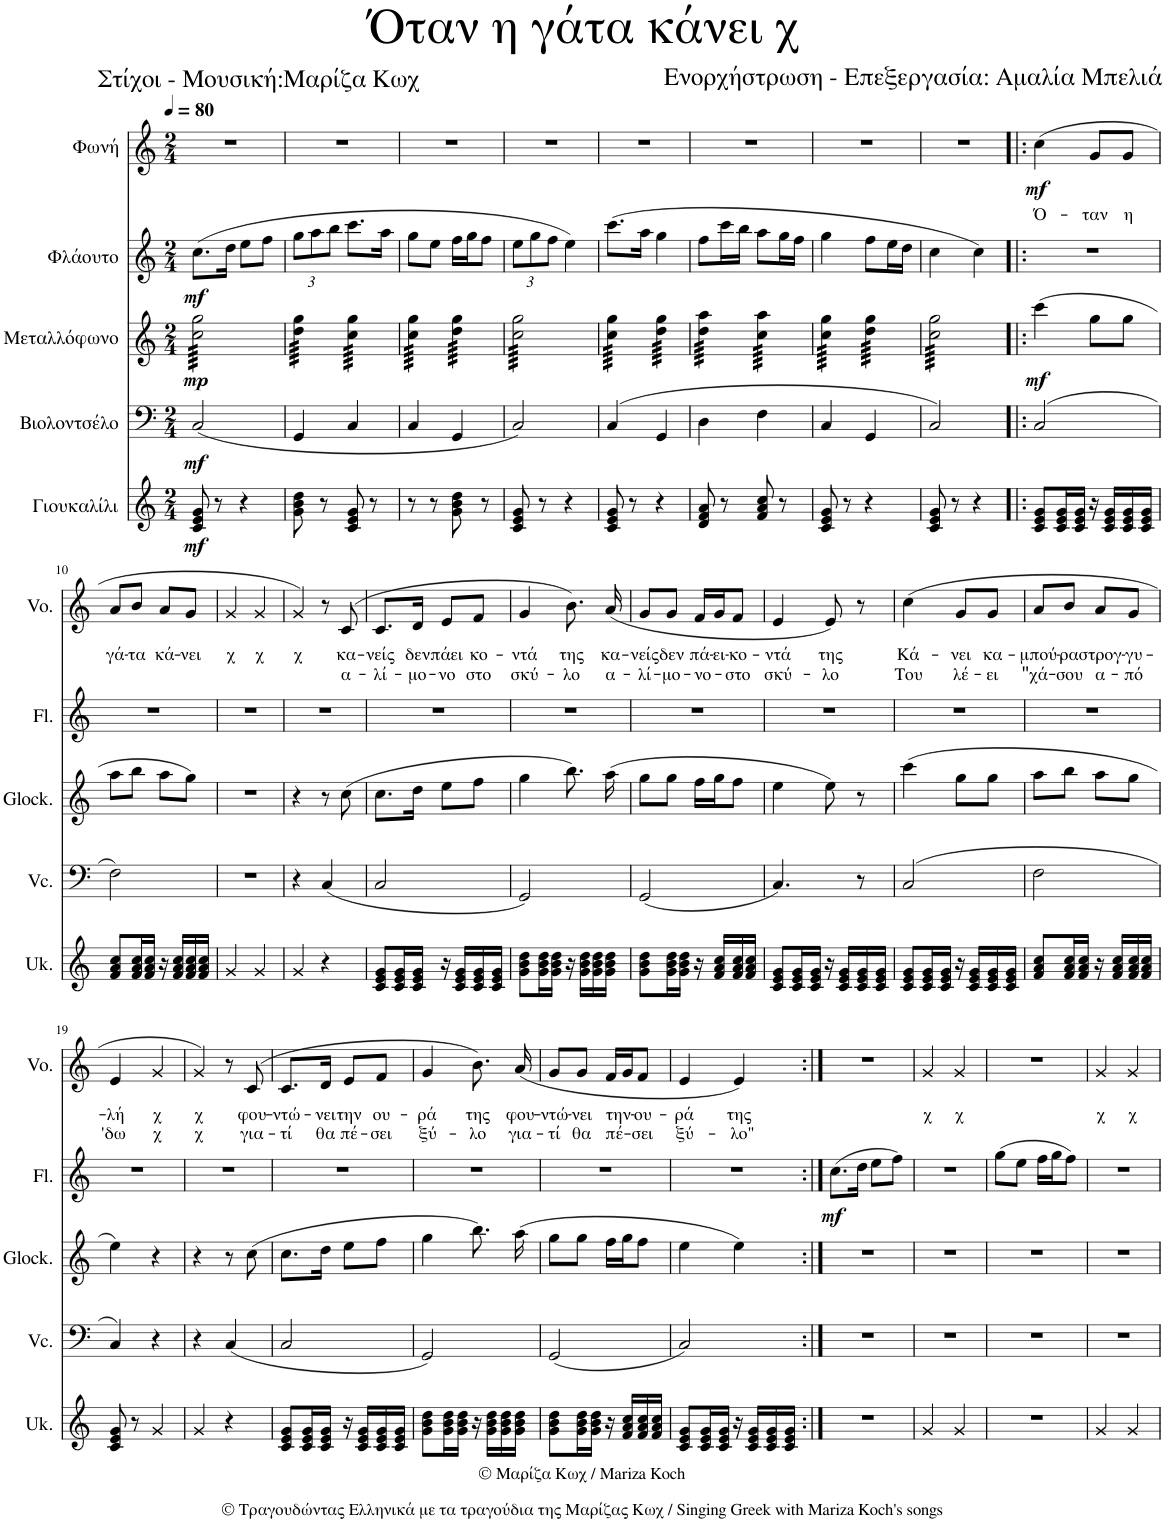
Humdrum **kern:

**kern	**dynam	**kern	**dynam	**kern	**dynam	**kern	**dynam	**kern	**text	**text	**dynam
*part5	*part5	*part4	*part4	*part3	*part3	*part2	*part2	*part1	*part1	*part1	*part1
*staff5	*staff5	*staff4	*staff4	*staff3	*staff3	*staff2	*staff2	*staff1	*staff1	*staff1	*staff1
*I"Γιουκαλίλι	*	*I"Βιολοντσέλο	*	*I"Μεταλλόφωνο	*	*I"Φλάουτο	*	*I"Φωνή	*	*	*
*clefG2	*	*clefF4	*	*clefG2	*	*clefG2	*	*clefG2	*	*	*
*	*	*	*	*Trd-14c-24	*	*	*	*	*	*	*
*k[]	*	*k[]	*	*k[]	*	*k[]	*	*k[]	*	*	*
*M2/4	*	*M2/4	*	*M2/4	*	*M2/4	*	*M2/4	*	*	*
*MM80	*	*MM80	*	*MM80	*	*MM80	*	*MM80	*	*	*
=1	=1	=1	=1	=1	=1	=1	=1	=1	=1	=1	=1
!	!LO:DY:b	!	!LO:DY:b	!	!LO:DY:b	!	!LO:DY:b	!	!	!	!
*	*	*	*	*tremolo	*	*	*	*	*	*	*
8c/ 8e/ 8g/	mf	(2C/	mf	64cc\ 64gg\LLLL	mp	(8.cc\L	mf	2r	.	.	.
.	.	.	.	64cc\ 64gg\	.	.	.	.	.	.	.
.	.	.	.	64cc\ 64gg\	.	.	.	.	.	.	.
.	.	.	.	64cc\ 64gg\	.	.	.	.	.	.	.
.	.	.	.	64cc\ 64gg\	.	.	.	.	.	.	.
.	.	.	.	64cc\ 64gg\	.	.	.	.	.	.	.
.	.	.	.	64cc\ 64gg\	.	.	.	.	.	.	.
.	.	.	.	64cc\ 64gg\	.	.	.	.	.	.	.
8r	.	.	.	64cc\ 64gg\	.	.	.	.	.	.	.
.	.	.	.	64cc\ 64gg\	.	.	.	.	.	.	.
.	.	.	.	64cc\ 64gg\	.	.	.	.	.	.	.
.	.	.	.	64cc\ 64gg\	.	.	.	.	.	.	.
.	.	.	.	64cc\ 64gg\	.	16dd\Jk	.	.	.	.	.
.	.	.	.	64cc\ 64gg\	.	.	.	.	.	.	.
.	.	.	.	64cc\ 64gg\	.	.	.	.	.	.	.
.	.	.	.	64cc\ 64gg\	.	.	.	.	.	.	.
4r	.	.	.	64cc\ 64gg\	.	8ee\L	.	.	.	.	.
.	.	.	.	64cc\ 64gg\	.	.	.	.	.	.	.
.	.	.	.	64cc\ 64gg\	.	.	.	.	.	.	.
.	.	.	.	64cc\ 64gg\	.	.	.	.	.	.	.
.	.	.	.	64cc\ 64gg\	.	.	.	.	.	.	.
.	.	.	.	64cc\ 64gg\	.	.	.	.	.	.	.
.	.	.	.	64cc\ 64gg\	.	.	.	.	.	.	.
.	.	.	.	64cc\ 64gg\	.	.	.	.	.	.	.
.	.	.	.	64cc\ 64gg\	.	8ff\J	.	.	.	.	.
.	.	.	.	64cc\ 64gg\	.	.	.	.	.	.	.
.	.	.	.	64cc\ 64gg\	.	.	.	.	.	.	.
.	.	.	.	64cc\ 64gg\	.	.	.	.	.	.	.
.	.	.	.	64cc\ 64gg\	.	.	.	.	.	.	.
.	.	.	.	64cc\ 64gg\	.	.	.	.	.	.	.
.	.	.	.	64cc\ 64gg\	.	.	.	.	.	.	.
.	.	.	.	64cc\ 64gg\JJJJ	.	.	.	.	.	.	.
=2	=2	=2	=2	=2	=2	=2	=2	=2	=2	=2	=2
*	*	*	*	*	*	*Xbrackettup	*	*	*	*	*
8g\ 8b\ 8dd\	.	4GG/	.	64dd\ 64gg\LLLL	.	12gg\L	.	2r	.	.	.
.	.	.	.	64dd\ 64gg\	.	.	.	.	.	.	.
.	.	.	.	64dd\ 64gg\	.	.	.	.	.	.	.
.	.	.	.	64dd\ 64gg\	.	.	.	.	.	.	.
.	.	.	.	64dd\ 64gg\	.	.	.	.	.	.	.
.	.	.	.	64dd\ 64gg\	.	.	.	.	.	.	.
.	.	.	.	.	.	12aa\	.	.	.	.	.
.	.	.	.	64dd\ 64gg\	.	.	.	.	.	.	.
.	.	.	.	64dd\ 64gg\	.	.	.	.	.	.	.
8r	.	.	.	64dd\ 64gg\	.	.	.	.	.	.	.
.	.	.	.	64dd\ 64gg\	.	.	.	.	.	.	.
.	.	.	.	64dd\ 64gg\	.	.	.	.	.	.	.
.	.	.	.	.	.	12bb\J	.	.	.	.	.
.	.	.	.	64dd\ 64gg\	.	.	.	.	.	.	.
.	.	.	.	64dd\ 64gg\	.	.	.	.	.	.	.
.	.	.	.	64dd\ 64gg\	.	.	.	.	.	.	.
.	.	.	.	64dd\ 64gg\	.	.	.	.	.	.	.
.	.	.	.	64dd\ 64gg\JJJJ	.	.	.	.	.	.	.
8c/ 8e/ 8g/	.	4C/	.	64cc\ 64gg\LLLL	.	8.ccc\L	.	.	.	.	.
.	.	.	.	64cc\ 64gg\	.	.	.	.	.	.	.
.	.	.	.	64cc\ 64gg\	.	.	.	.	.	.	.
.	.	.	.	64cc\ 64gg\	.	.	.	.	.	.	.
.	.	.	.	64cc\ 64gg\	.	.	.	.	.	.	.
.	.	.	.	64cc\ 64gg\	.	.	.	.	.	.	.
.	.	.	.	64cc\ 64gg\	.	.	.	.	.	.	.
.	.	.	.	64cc\ 64gg\	.	.	.	.	.	.	.
8r	.	.	.	64cc\ 64gg\	.	.	.	.	.	.	.
.	.	.	.	64cc\ 64gg\	.	.	.	.	.	.	.
.	.	.	.	64cc\ 64gg\	.	.	.	.	.	.	.
.	.	.	.	64cc\ 64gg\	.	.	.	.	.	.	.
.	.	.	.	64cc\ 64gg\	.	16aa\Jk	.	.	.	.	.
.	.	.	.	64cc\ 64gg\	.	.	.	.	.	.	.
.	.	.	.	64cc\ 64gg\	.	.	.	.	.	.	.
.	.	.	.	64cc\ 64gg\JJJJ	.	.	.	.	.	.	.
=3	=3	=3	=3	=3	=3	=3	=3	=3	=3	=3	=3
8r	.	4C/	.	64cc\ 64gg\LLLL	.	8gg\L	.	2r	.	.	.
.	.	.	.	64cc\ 64gg\	.	.	.	.	.	.	.
.	.	.	.	64cc\ 64gg\	.	.	.	.	.	.	.
.	.	.	.	64cc\ 64gg\	.	.	.	.	.	.	.
.	.	.	.	64cc\ 64gg\	.	.	.	.	.	.	.
.	.	.	.	64cc\ 64gg\	.	.	.	.	.	.	.
.	.	.	.	64cc\ 64gg\	.	.	.	.	.	.	.
.	.	.	.	64cc\ 64gg\	.	.	.	.	.	.	.
8r	.	.	.	64cc\ 64gg\	.	8ee\J	.	.	.	.	.
.	.	.	.	64cc\ 64gg\	.	.	.	.	.	.	.
.	.	.	.	64cc\ 64gg\	.	.	.	.	.	.	.
.	.	.	.	64cc\ 64gg\	.	.	.	.	.	.	.
.	.	.	.	64cc\ 64gg\	.	.	.	.	.	.	.
.	.	.	.	64cc\ 64gg\	.	.	.	.	.	.	.
.	.	.	.	64cc\ 64gg\	.	.	.	.	.	.	.
.	.	.	.	64cc\ 64gg\JJJJ	.	.	.	.	.	.	.
8g\ 8b\ 8dd\	.	4GG/	.	64dd\ 64gg\LLLL	.	16ff\LL	.	.	.	.	.
.	.	.	.	64dd\ 64gg\	.	.	.	.	.	.	.
.	.	.	.	64dd\ 64gg\	.	.	.	.	.	.	.
.	.	.	.	64dd\ 64gg\	.	.	.	.	.	.	.
.	.	.	.	64dd\ 64gg\	.	16gg\J	.	.	.	.	.
.	.	.	.	64dd\ 64gg\	.	.	.	.	.	.	.
.	.	.	.	64dd\ 64gg\	.	.	.	.	.	.	.
.	.	.	.	64dd\ 64gg\	.	.	.	.	.	.	.
8r	.	.	.	64dd\ 64gg\	.	8ff\J	.	.	.	.	.
.	.	.	.	64dd\ 64gg\	.	.	.	.	.	.	.
.	.	.	.	64dd\ 64gg\	.	.	.	.	.	.	.
.	.	.	.	64dd\ 64gg\	.	.	.	.	.	.	.
.	.	.	.	64dd\ 64gg\	.	.	.	.	.	.	.
.	.	.	.	64dd\ 64gg\	.	.	.	.	.	.	.
.	.	.	.	64dd\ 64gg\	.	.	.	.	.	.	.
.	.	.	.	64dd\ 64gg\JJJJ	.	.	.	.	.	.	.
=4	=4	=4	=4	=4	=4	=4	=4	=4	=4	=4	=4
8c/ 8e/ 8g/	.	2C/)	.	64cc\ 64gg\LLLL	.	12ee\L	.	2r	.	.	.
.	.	.	.	64cc\ 64gg\	.	.	.	.	.	.	.
.	.	.	.	64cc\ 64gg\	.	.	.	.	.	.	.
.	.	.	.	64cc\ 64gg\	.	.	.	.	.	.	.
.	.	.	.	64cc\ 64gg\	.	.	.	.	.	.	.
.	.	.	.	64cc\ 64gg\	.	.	.	.	.	.	.
.	.	.	.	.	.	12gg\	.	.	.	.	.
.	.	.	.	64cc\ 64gg\	.	.	.	.	.	.	.
.	.	.	.	64cc\ 64gg\	.	.	.	.	.	.	.
8r	.	.	.	64cc\ 64gg\	.	.	.	.	.	.	.
.	.	.	.	64cc\ 64gg\	.	.	.	.	.	.	.
.	.	.	.	64cc\ 64gg\	.	.	.	.	.	.	.
.	.	.	.	.	.	12ff\J	.	.	.	.	.
.	.	.	.	64cc\ 64gg\	.	.	.	.	.	.	.
.	.	.	.	64cc\ 64gg\	.	.	.	.	.	.	.
.	.	.	.	64cc\ 64gg\	.	.	.	.	.	.	.
.	.	.	.	64cc\ 64gg\	.	.	.	.	.	.	.
.	.	.	.	64cc\ 64gg\	.	.	.	.	.	.	.
4r	.	.	.	64cc\ 64gg\	.	4ee\)	.	.	.	.	.
.	.	.	.	64cc\ 64gg\	.	.	.	.	.	.	.
.	.	.	.	64cc\ 64gg\	.	.	.	.	.	.	.
.	.	.	.	64cc\ 64gg\	.	.	.	.	.	.	.
.	.	.	.	64cc\ 64gg\	.	.	.	.	.	.	.
.	.	.	.	64cc\ 64gg\	.	.	.	.	.	.	.
.	.	.	.	64cc\ 64gg\	.	.	.	.	.	.	.
.	.	.	.	64cc\ 64gg\	.	.	.	.	.	.	.
.	.	.	.	64cc\ 64gg\	.	.	.	.	.	.	.
.	.	.	.	64cc\ 64gg\	.	.	.	.	.	.	.
.	.	.	.	64cc\ 64gg\	.	.	.	.	.	.	.
.	.	.	.	64cc\ 64gg\	.	.	.	.	.	.	.
.	.	.	.	64cc\ 64gg\	.	.	.	.	.	.	.
.	.	.	.	64cc\ 64gg\	.	.	.	.	.	.	.
.	.	.	.	64cc\ 64gg\	.	.	.	.	.	.	.
.	.	.	.	64cc\ 64gg\JJJJ	.	.	.	.	.	.	.
=5	=5	=5	=5	=5	=5	=5	=5	=5	=5	=5	=5
8c/ 8e/ 8g/	.	(4C/	.	64cc\ 64gg\LLLL	.	(8.ccc\L	.	2r	.	.	.
.	.	.	.	64cc\ 64gg\	.	.	.	.	.	.	.
.	.	.	.	64cc\ 64gg\	.	.	.	.	.	.	.
.	.	.	.	64cc\ 64gg\	.	.	.	.	.	.	.
.	.	.	.	64cc\ 64gg\	.	.	.	.	.	.	.
.	.	.	.	64cc\ 64gg\	.	.	.	.	.	.	.
.	.	.	.	64cc\ 64gg\	.	.	.	.	.	.	.
.	.	.	.	64cc\ 64gg\	.	.	.	.	.	.	.
8r	.	.	.	64cc\ 64gg\	.	.	.	.	.	.	.
.	.	.	.	64cc\ 64gg\	.	.	.	.	.	.	.
.	.	.	.	64cc\ 64gg\	.	.	.	.	.	.	.
.	.	.	.	64cc\ 64gg\	.	.	.	.	.	.	.
.	.	.	.	64cc\ 64gg\	.	16aa\Jk	.	.	.	.	.
.	.	.	.	64cc\ 64gg\	.	.	.	.	.	.	.
.	.	.	.	64cc\ 64gg\	.	.	.	.	.	.	.
.	.	.	.	64cc\ 64gg\JJJJ	.	.	.	.	.	.	.
4r	.	4GG/	.	64dd\ 64gg\LLLL	.	4gg\	.	.	.	.	.
.	.	.	.	64dd\ 64gg\	.	.	.	.	.	.	.
.	.	.	.	64dd\ 64gg\	.	.	.	.	.	.	.
.	.	.	.	64dd\ 64gg\	.	.	.	.	.	.	.
.	.	.	.	64dd\ 64gg\	.	.	.	.	.	.	.
.	.	.	.	64dd\ 64gg\	.	.	.	.	.	.	.
.	.	.	.	64dd\ 64gg\	.	.	.	.	.	.	.
.	.	.	.	64dd\ 64gg\	.	.	.	.	.	.	.
.	.	.	.	64dd\ 64gg\	.	.	.	.	.	.	.
.	.	.	.	64dd\ 64gg\	.	.	.	.	.	.	.
.	.	.	.	64dd\ 64gg\	.	.	.	.	.	.	.
.	.	.	.	64dd\ 64gg\	.	.	.	.	.	.	.
.	.	.	.	64dd\ 64gg\	.	.	.	.	.	.	.
.	.	.	.	64dd\ 64gg\	.	.	.	.	.	.	.
.	.	.	.	64dd\ 64gg\	.	.	.	.	.	.	.
.	.	.	.	64dd\ 64gg\JJJJ	.	.	.	.	.	.	.
=6	=6	=6	=6	=6	=6	=6	=6	=6	=6	=6	=6
8d/ 8f/ 8a/	.	4D\	.	64dd\ 64aa\LLLL	.	8ff\L	.	2r	.	.	.
.	.	.	.	64dd\ 64aa\	.	.	.	.	.	.	.
.	.	.	.	64dd\ 64aa\	.	.	.	.	.	.	.
.	.	.	.	64dd\ 64aa\	.	.	.	.	.	.	.
.	.	.	.	64dd\ 64aa\	.	.	.	.	.	.	.
.	.	.	.	64dd\ 64aa\	.	.	.	.	.	.	.
.	.	.	.	64dd\ 64aa\	.	.	.	.	.	.	.
.	.	.	.	64dd\ 64aa\	.	.	.	.	.	.	.
8r	.	.	.	64dd\ 64aa\	.	16ccc\L	.	.	.	.	.
.	.	.	.	64dd\ 64aa\	.	.	.	.	.	.	.
.	.	.	.	64dd\ 64aa\	.	.	.	.	.	.	.
.	.	.	.	64dd\ 64aa\	.	.	.	.	.	.	.
.	.	.	.	64dd\ 64aa\	.	16bb\JJ	.	.	.	.	.
.	.	.	.	64dd\ 64aa\	.	.	.	.	.	.	.
.	.	.	.	64dd\ 64aa\	.	.	.	.	.	.	.
.	.	.	.	64dd\ 64aa\JJJJ	.	.	.	.	.	.	.
8f/ 8a/ 8cc/	.	4F\	.	64cc\ 64aa\LLLL	.	8aa\L	.	.	.	.	.
.	.	.	.	64cc\ 64aa\	.	.	.	.	.	.	.
.	.	.	.	64cc\ 64aa\	.	.	.	.	.	.	.
.	.	.	.	64cc\ 64aa\	.	.	.	.	.	.	.
.	.	.	.	64cc\ 64aa\	.	.	.	.	.	.	.
.	.	.	.	64cc\ 64aa\	.	.	.	.	.	.	.
.	.	.	.	64cc\ 64aa\	.	.	.	.	.	.	.
.	.	.	.	64cc\ 64aa\	.	.	.	.	.	.	.
8r	.	.	.	64cc\ 64aa\	.	16gg\L	.	.	.	.	.
.	.	.	.	64cc\ 64aa\	.	.	.	.	.	.	.
.	.	.	.	64cc\ 64aa\	.	.	.	.	.	.	.
.	.	.	.	64cc\ 64aa\	.	.	.	.	.	.	.
.	.	.	.	64cc\ 64aa\	.	16ff\JJ	.	.	.	.	.
.	.	.	.	64cc\ 64aa\	.	.	.	.	.	.	.
.	.	.	.	64cc\ 64aa\	.	.	.	.	.	.	.
.	.	.	.	64cc\ 64aa\JJJJ	.	.	.	.	.	.	.
=7	=7	=7	=7	=7	=7	=7	=7	=7	=7	=7	=7
8c/ 8e/ 8g/	.	4C/	.	64cc\ 64gg\LLLL	.	4gg\	.	2r	.	.	.
.	.	.	.	64cc\ 64gg\	.	.	.	.	.	.	.
.	.	.	.	64cc\ 64gg\	.	.	.	.	.	.	.
.	.	.	.	64cc\ 64gg\	.	.	.	.	.	.	.
.	.	.	.	64cc\ 64gg\	.	.	.	.	.	.	.
.	.	.	.	64cc\ 64gg\	.	.	.	.	.	.	.
.	.	.	.	64cc\ 64gg\	.	.	.	.	.	.	.
.	.	.	.	64cc\ 64gg\	.	.	.	.	.	.	.
8r	.	.	.	64cc\ 64gg\	.	.	.	.	.	.	.
.	.	.	.	64cc\ 64gg\	.	.	.	.	.	.	.
.	.	.	.	64cc\ 64gg\	.	.	.	.	.	.	.
.	.	.	.	64cc\ 64gg\	.	.	.	.	.	.	.
.	.	.	.	64cc\ 64gg\	.	.	.	.	.	.	.
.	.	.	.	64cc\ 64gg\	.	.	.	.	.	.	.
.	.	.	.	64cc\ 64gg\	.	.	.	.	.	.	.
.	.	.	.	64cc\ 64gg\JJJJ	.	.	.	.	.	.	.
4r	.	4GG/	.	64dd\ 64gg\LLLL	.	8ff\L	.	.	.	.	.
.	.	.	.	64dd\ 64gg\	.	.	.	.	.	.	.
.	.	.	.	64dd\ 64gg\	.	.	.	.	.	.	.
.	.	.	.	64dd\ 64gg\	.	.	.	.	.	.	.
.	.	.	.	64dd\ 64gg\	.	.	.	.	.	.	.
.	.	.	.	64dd\ 64gg\	.	.	.	.	.	.	.
.	.	.	.	64dd\ 64gg\	.	.	.	.	.	.	.
.	.	.	.	64dd\ 64gg\	.	.	.	.	.	.	.
.	.	.	.	64dd\ 64gg\	.	16ee\L	.	.	.	.	.
.	.	.	.	64dd\ 64gg\	.	.	.	.	.	.	.
.	.	.	.	64dd\ 64gg\	.	.	.	.	.	.	.
.	.	.	.	64dd\ 64gg\	.	.	.	.	.	.	.
.	.	.	.	64dd\ 64gg\	.	16dd\JJ	.	.	.	.	.
.	.	.	.	64dd\ 64gg\	.	.	.	.	.	.	.
.	.	.	.	64dd\ 64gg\	.	.	.	.	.	.	.
.	.	.	.	64dd\ 64gg\JJJJ	.	.	.	.	.	.	.
=8	=8	=8	=8	=8	=8	=8	=8	=8	=8	=8	=8
8c/ 8e/ 8g/	.	2C/)	.	64cc\ 64gg\LLLL	.	4cc\	.	2r	.	.	.
.	.	.	.	64cc\ 64gg\	.	.	.	.	.	.	.
.	.	.	.	64cc\ 64gg\	.	.	.	.	.	.	.
.	.	.	.	64cc\ 64gg\	.	.	.	.	.	.	.
.	.	.	.	64cc\ 64gg\	.	.	.	.	.	.	.
.	.	.	.	64cc\ 64gg\	.	.	.	.	.	.	.
.	.	.	.	64cc\ 64gg\	.	.	.	.	.	.	.
.	.	.	.	64cc\ 64gg\	.	.	.	.	.	.	.
8r	.	.	.	64cc\ 64gg\	.	.	.	.	.	.	.
.	.	.	.	64cc\ 64gg\	.	.	.	.	.	.	.
.	.	.	.	64cc\ 64gg\	.	.	.	.	.	.	.
.	.	.	.	64cc\ 64gg\	.	.	.	.	.	.	.
.	.	.	.	64cc\ 64gg\	.	.	.	.	.	.	.
.	.	.	.	64cc\ 64gg\	.	.	.	.	.	.	.
.	.	.	.	64cc\ 64gg\	.	.	.	.	.	.	.
.	.	.	.	64cc\ 64gg\	.	.	.	.	.	.	.
4r	.	.	.	64cc\ 64gg\	.	4cc\)	.	.	.	.	.
.	.	.	.	64cc\ 64gg\	.	.	.	.	.	.	.
.	.	.	.	64cc\ 64gg\	.	.	.	.	.	.	.
.	.	.	.	64cc\ 64gg\	.	.	.	.	.	.	.
.	.	.	.	64cc\ 64gg\	.	.	.	.	.	.	.
.	.	.	.	64cc\ 64gg\	.	.	.	.	.	.	.
.	.	.	.	64cc\ 64gg\	.	.	.	.	.	.	.
.	.	.	.	64cc\ 64gg\	.	.	.	.	.	.	.
.	.	.	.	64cc\ 64gg\	.	.	.	.	.	.	.
.	.	.	.	64cc\ 64gg\	.	.	.	.	.	.	.
.	.	.	.	64cc\ 64gg\	.	.	.	.	.	.	.
.	.	.	.	64cc\ 64gg\	.	.	.	.	.	.	.
.	.	.	.	64cc\ 64gg\	.	.	.	.	.	.	.
.	.	.	.	64cc\ 64gg\	.	.	.	.	.	.	.
.	.	.	.	64cc\ 64gg\	.	.	.	.	.	.	.
.	.	.	.	64cc\ 64gg\JJJJ	.	.	.	.	.	.	.
*	*	*	*	*Xtremolo	*	*	*	*	*	*	*
=9!|:	=9!|:	=9!|:	=9!|:	=9!|:	=9!|:	=9!|:	=9!|:	=9!|:	=9!|:	=9!|:	=9!|:
!	!	!	!	!	!LO:DY:b	!	!	!	!LO:LY:b	!	!LO:DY:b
8c/ 8e/ 8g/L	.	(2C/	.	(4ccc\	mf	2r	.	(4cc\	Ό-	.	mf
16c/ 16e/ 16g/L	.	.	.	.	.	.	.	.	.	.	.
16c/ 16e/ 16g/JJ	.	.	.	.	.	.	.	.	.	.	.
!	!	!	!	!	!	!	!	!	!LO:LY:b	!	!
16r	.	.	.	8gg\L	.	.	.	8g/L	-ταν	.	.
16c/ 16e/ 16g/LL	.	.	.	.	.	.	.	.	.	.	.
!	!	!	!	!	!	!	!	!	!LO:LY:b	!	!
16c/ 16e/ 16g/	.	.	.	8gg\J	.	.	.	8g/J	η	.	.
16c/ 16e/ 16g/JJ	.	.	.	.	.	.	.	.	.	.	.
!!LO:LB:g=z
=10	=10	=10	=10	=10	=10	=10	=10	=10	=10	=10	=10
!	!	!	!	!	!	!	!	!	!LO:LY:b	!	!
8f/ 8a/ 8cc/L	.	2F\)	.	8aa\L	.	2r	.	8a/L	γά-	.	.
!	!	!	!	!	!	!	!	!	!LO:LY:b	!	!
16f/ 16a/ 16cc/L	.	.	.	8bb\J	.	.	.	8b/J	-τα	.	.
16f/ 16a/ 16cc/JJ	.	.	.	.	.	.	.	.	.	.	.
!	!	!	!	!	!	!	!	!	!LO:LY:b	!	!
16r	.	.	.	8aa\L	.	.	.	8a/L	κά-	.	.
16f/ 16a/ 16cc/LL	.	.	.	.	.	.	.	.	.	.	.
!	!	!	!	!	!	!	!	!	!LO:LY:b	!	!
16f/ 16a/ 16cc/	.	.	.	8gg\J)	.	.	.	8g/J	-νει	.	.
16f/ 16a/ 16cc/JJ	.	.	.	.	.	.	.	.	.	.	.
=11	=11	=11	=11	=11	=11	=11	=11	=11	=11	=11	=11
!	!	!	!	!	!	!	!	!	!LO:LY:b	!	!
4g/	.	2r	.	2r	.	2r	.	4g/	χ	.	.
!	!	!	!	!	!	!	!	!	!LO:LY:b	!	!
4g/	.	.	.	.	.	.	.	4g/	χ	.	.
=12	=12	=12	=12	=12	=12	=12	=12	=12	=12	=12	=12
!	!	!	!	!	!	!	!	!	!LO:LY:b	!	!
4g/	.	4r	.	4r	.	2r	.	4g/)	χ	.	.
4r	.	(4C/	.	8r	.	.	.	8r	.	.	.
!	!	!	!	!	!	!	!	!	!LO:LY:b	!LO:LY:b	!
.	.	.	.	(8cc\	.	.	.	(8c/	κα-	α-	.
=13	=13	=13	=13	=13	=13	=13	=13	=13	=13	=13	=13
!	!	!	!	!	!	!	!	!	!LO:LY:b	!LO:LY:b	!
8c/ 8e/ 8g/L	.	2C/	.	8.cc\L	.	2r	.	8.c/L	-νείς	-λί-	.
16c/ 16e/ 16g/L	.	.	.	.	.	.	.	.	.	.	.
!	!	!	!	!	!	!	!	!	!LO:LY:b	!LO:LY:b	!
16c/ 16e/ 16g/JJ	.	.	.	16dd\Jk	.	.	.	16d/Jk	δεν	-μο-	.
!	!	!	!	!	!	!	!	!	!LO:LY:b	!LO:LY:b	!
16r	.	.	.	8ee\L	.	.	.	8e/L	πάει	-νο	.
16c/ 16e/ 16g/LL	.	.	.	.	.	.	.	.	.	.	.
!	!	!	!	!	!	!	!	!	!LO:LY:b	!LO:LY:b	!
16c/ 16e/ 16g/	.	.	.	8ff\J	.	.	.	8f/J	κο-	στο	.
16c/ 16e/ 16g/JJ	.	.	.	.	.	.	.	.	.	.	.
=14	=14	=14	=14	=14	=14	=14	=14	=14	=14	=14	=14
!	!	!	!	!	!	!	!	!	!LO:LY:b	!LO:LY:b	!
8g\ 8b\ 8dd\L	.	2GG/)	.	4gg\	.	2r	.	4g/	-ντά	σκύ-	.
16g\ 16b\ 16dd\L	.	.	.	.	.	.	.	.	.	.	.
16g\ 16b\ 16dd\JJ	.	.	.	.	.	.	.	.	.	.	.
!	!	!	!	!	!	!	!	!	!LO:LY:b	!LO:LY:b	!
16r	.	.	.	8.bb\)	.	.	.	8.b\)	της	-λο	.
16g\ 16b\ 16dd\LL	.	.	.	.	.	.	.	.	.	.	.
16g\ 16b\ 16dd\	.	.	.	.	.	.	.	.	.	.	.
!	!	!	!	!	!	!	!	!	!LO:LY:b	!LO:LY:b	!
16g\ 16b\ 16dd\JJ	.	.	.	(16aa\	.	.	.	(16a/	κα-	α-	.
=15	=15	=15	=15	=15	=15	=15	=15	=15	=15	=15	=15
!	!	!	!	!	!	!	!	!	!LO:LY:b	!LO:LY:b	!
8g\ 8b\ 8dd\L	.	(2GG/	.	8gg\L	.	2r	.	8g/L	-νείς	-λί-	.
!	!	!	!	!	!	!	!	!	!LO:LY:b	!LO:LY:b	!
16g\ 16b\ 16dd\L	.	.	.	8gg\J	.	.	.	8g/J	δεν	-μο-	.
16g\ 16b\ 16dd\JJ	.	.	.	.	.	.	.	.	.	.	.
!	!	!	!	!	!	!	!	!	!LO:LY:b	!LO:LY:b	!
16r	.	.	.	16ff\LL	.	.	.	16f/LL	πά-	-νο-	.
!	!	!	!	!	!	!	!	!	!LO:LY:b	!	!
16f/ 16a/ 16cc/LL	.	.	.	16gg\J	.	.	.	16g/J	-ει-	.	.
!	!	!	!	!	!	!	!	!	!LO:LY:b	!LO:LY:b	!
16f/ 16a/ 16cc/	.	.	.	8ff\J	.	.	.	8f/J	-κο-	-στο	.
16f/ 16a/ 16cc/JJ	.	.	.	.	.	.	.	.	.	.	.
=16	=16	=16	=16	=16	=16	=16	=16	=16	=16	=16	=16
!	!	!	!	!	!	!	!	!	!LO:LY:b	!LO:LY:b	!
8c/ 8e/ 8g/L	.	4.C/)	.	4ee\	.	2r	.	4e/	-ντά	σκύ-	.
16c/ 16e/ 16g/L	.	.	.	.	.	.	.	.	.	.	.
16c/ 16e/ 16g/JJ	.	.	.	.	.	.	.	.	.	.	.
!	!	!	!	!	!	!	!	!	!LO:LY:b	!LO:LY:b	!
16r	.	.	.	8ee\)	.	.	.	8e/)	της	-λο	.
16c/ 16e/ 16g/LL	.	.	.	.	.	.	.	.	.	.	.
16c/ 16e/ 16g/	.	8r	.	8r	.	.	.	8r	.	.	.
16c/ 16e/ 16g/JJ	.	.	.	.	.	.	.	.	.	.	.
=17	=17	=17	=17	=17	=17	=17	=17	=17	=17	=17	=17
!	!	!	!	!	!	!	!	!	!LO:LY:b	!LO:LY:b	!
8c/ 8e/ 8g/L	.	(2C/	.	(4ccc\	.	2r	.	(4cc\	Κά-	Του	.
16c/ 16e/ 16g/L	.	.	.	.	.	.	.	.	.	.	.
16c/ 16e/ 16g/JJ	.	.	.	.	.	.	.	.	.	.	.
!	!	!	!	!	!	!	!	!	!LO:LY:b	!LO:LY:b	!
16r	.	.	.	8gg\L	.	.	.	8g/L	-νει	λέ-	.
16c/ 16e/ 16g/LL	.	.	.	.	.	.	.	.	.	.	.
!	!	!	!	!	!	!	!	!	!LO:LY:b	!LO:LY:b	!
16c/ 16e/ 16g/	.	.	.	8gg\J	.	.	.	8g/J	κα-	-ει	.
16c/ 16e/ 16g/JJ	.	.	.	.	.	.	.	.	.	.	.
=18	=18	=18	=18	=18	=18	=18	=18	=18	=18	=18	=18
!	!	!	!	!	!	!	!	!	!LO:LY:b	!LO:LY:b	!
8f/ 8a/ 8cc/L	.	2F\	.	8aa\L	.	2r	.	8a/L	-μπού-	" χά	.
!	!	!	!	!	!	!	!	!	!LO:LY:b	!LO:LY:b	!
16f/ 16a/ 16cc/L	.	.	.	8bb\J	.	.	.	8b/J	-ρα	-σου	.
16f/ 16a/ 16cc/JJ	.	.	.	.	.	.	.	.	.	.	.
!	!	!	!	!	!	!	!	!	!LO:LY:b	!LO:LY:b	!
16r	.	.	.	8aa\L	.	.	.	8a/L	στρογ-	α-	.
16f/ 16a/ 16cc/LL	.	.	.	.	.	.	.	.	.	.	.
!	!	!	!	!	!	!	!	!	!LO:LY:b	!LO:LY:b	!
16f/ 16a/ 16cc/	.	.	.	8gg\J	.	.	.	8g/J	-γυ-	-πό	.
16f/ 16a/ 16cc/JJ	.	.	.	.	.	.	.	.	.	.	.
!!LO:LB:g=z
=19	=19	=19	=19	=19	=19	=19	=19	=19	=19	=19	=19
!	!	!	!	!	!	!	!	!	!LO:LY:b	!LO:LY:b	!
8c/ 8e/ 8g/	.	4C/)	.	4ee\)	.	2r	.	4e/	-λή	'δω	.
8r	.	.	.	.	.	.	.	.	.	.	.
!	!	!	!	!	!	!	!	!	!LO:LY:b	!LO:LY:b	!
4g/	.	4r	.	4r	.	.	.	4g/	χ	χ	.
=20	=20	=20	=20	=20	=20	=20	=20	=20	=20	=20	=20
!	!	!	!	!	!	!	!	!	!LO:LY:b	!LO:LY:b	!
4g/	.	4r	.	4r	.	2r	.	4g/)	χ	χ	.
4r	.	(4C/	.	8r	.	.	.	8r	.	.	.
!	!	!	!	!	!	!	!	!	!LO:LY:b	!LO:LY:b	!
.	.	.	.	(8cc\	.	.	.	(8c/	φου-	για-	.
=21	=21	=21	=21	=21	=21	=21	=21	=21	=21	=21	=21
!	!	!	!	!	!	!	!	!	!LO:LY:b	!LO:LY:b	!
8c/ 8e/ 8g/L	.	2C/	.	8.cc\L	.	2r	.	8.c/L	-ντώ-	-τί	.
16c/ 16e/ 16g/L	.	.	.	.	.	.	.	.	.	.	.
!	!	!	!	!	!	!	!	!	!LO:LY:b	!LO:LY:b	!
16c/ 16e/ 16g/JJ	.	.	.	16dd\Jk	.	.	.	16d/Jk	-νει	θα	.
!	!	!	!	!	!	!	!	!	!LO:LY:b	!LO:LY:b	!
16r	.	.	.	8ee\L	.	.	.	8e/L	την	πέ-	.
16c/ 16e/ 16g/LL	.	.	.	.	.	.	.	.	.	.	.
!	!	!	!	!	!	!	!	!	!LO:LY:b	!LO:LY:b	!
16c/ 16e/ 16g/	.	.	.	8ff\J	.	.	.	8f/J	ου-	-σει	.
16c/ 16e/ 16g/JJ	.	.	.	.	.	.	.	.	.	.	.
=22	=22	=22	=22	=22	=22	=22	=22	=22	=22	=22	=22
!	!	!	!	!	!	!	!	!	!LO:LY:b	!LO:LY:b	!
8g\ 8b\ 8dd\L	.	2GG/)	.	4gg\	.	2r	.	4g/	-ρά	ξύ-	.
16g\ 16b\ 16dd\L	.	.	.	.	.	.	.	.	.	.	.
16g\ 16b\ 16dd\JJ	.	.	.	.	.	.	.	.	.	.	.
!	!	!	!	!	!	!	!	!	!LO:LY:b	!LO:LY:b	!
16r	.	.	.	8.bb\)	.	.	.	8.b\)	της	-λο	.
16g\ 16b\ 16dd\LL	.	.	.	.	.	.	.	.	.	.	.
16g\ 16b\ 16dd\	.	.	.	.	.	.	.	.	.	.	.
!	!	!	!	!	!	!	!	!	!LO:LY:b	!LO:LY:b	!
16g\ 16b\ 16dd\JJ	.	.	.	(16aa\	.	.	.	(16a/	φου-	για-	.
=23	=23	=23	=23	=23	=23	=23	=23	=23	=23	=23	=23
!	!	!	!	!	!	!	!	!	!LO:LY:b	!LO:LY:b	!
8g\ 8b\ 8dd\L	.	(2GG/	.	8gg\L	.	2r	.	8g/L	-ντώ-	-τί	.
!	!	!	!	!	!	!	!	!	!LO:LY:b	!LO:LY:b	!
16g\ 16b\ 16dd\L	.	.	.	8gg\J	.	.	.	8g/J	-νει	θα	.
16g\ 16b\ 16dd\JJ	.	.	.	.	.	.	.	.	.	.	.
!	!	!	!	!	!	!	!	!	!LO:LY:b	!LO:LY:b	!
16r	.	.	.	16ff\LL	.	.	.	16f/LL	την-	πέ-	.
16f/ 16a/ 16cc/LL	.	.	.	16gg\J	.	.	.	16g/J	.	.	.
!	!	!	!	!	!	!	!	!	!LO:LY:b	!LO:LY:b	!
16f/ 16a/ 16cc/	.	.	.	8ff\J	.	.	.	8f/J	-ου-	-σει	.
16f/ 16a/ 16cc/JJ	.	.	.	.	.	.	.	.	.	.	.
=24	=24	=24	=24	=24	=24	=24	=24	=24	=24	=24	=24
!	!	!	!	!	!	!	!	!	!LO:LY:b	!LO:LY:b	!
8c/ 8e/ 8g/L	.	2C/)	.	4ee\	.	2r	.	4e/	-ρά	ξύ-	.
16c/ 16e/ 16g/L	.	.	.	.	.	.	.	.	.	.	.
16c/ 16e/ 16g/JJ	.	.	.	.	.	.	.	.	.	.	.
!	!	!	!	!	!	!	!	!	!LO:LY:b	!LO:LY:b	!
16r	.	.	.	4ee\)	.	.	.	4e/)	της	-λο"	.
16c/ 16e/ 16g/LL	.	.	.	.	.	.	.	.	.	.	.
16c/ 16e/ 16g/	.	.	.	.	.	.	.	.	.	.	.
16c/ 16e/ 16g/JJ	.	.	.	.	.	.	.	.	.	.	.
=25:|!	=25:|!	=25:|!	=25:|!	=25:|!	=25:|!	=25:|!	=25:|!	=25:|!	=25:|!	=25:|!	=25:|!
!	!	!	!	!	!	!	!LO:DY:b	!	!	!	!
2r	.	2r	.	2r	.	(8.cc\L	mf	2r	.	.	.
.	.	.	.	.	.	16dd\Jk	.	.	.	.	.
.	.	.	.	.	.	8ee\L	.	.	.	.	.
.	.	.	.	.	.	8ff\J)	.	.	.	.	.
=26	=26	=26	=26	=26	=26	=26	=26	=26	=26	=26	=26
!	!	!	!	!	!	!	!	!	!LO:LY:b	!	!
4g/	.	2r	.	2r	.	2r	.	4g/	χ	.	.
!	!	!	!	!	!	!	!	!	!LO:LY:b	!	!
4g/	.	.	.	.	.	.	.	4g/	χ	.	.
=27	=27	=27	=27	=27	=27	=27	=27	=27	=27	=27	=27
2r	.	2r	.	2r	.	(8gg\L	.	2r	.	.	.
.	.	.	.	.	.	8ee\J	.	.	.	.	.
.	.	.	.	.	.	16ff\LL	.	.	.	.	.
.	.	.	.	.	.	16gg\J	.	.	.	.	.
.	.	.	.	.	.	8ff\J)	.	.	.	.	.
=28	=28	=28	=28	=28	=28	=28	=28	=28	=28	=28	=28
!	!	!	!	!	!	!	!	!	!LO:LY:b	!	!
4g/	.	2r	.	2r	.	2r	.	4g/	χ	.	.
!	!	!	!	!	!	!	!	!	!LO:LY:b	!	!
4g/	.	.	.	.	.	.	.	4g/	χ	.	.
=	=	=	=	=	=	=	=	=	=	=	=
*-	*-	*-	*-	*-	*-	*-	*-	*-	*-	*-	*-
